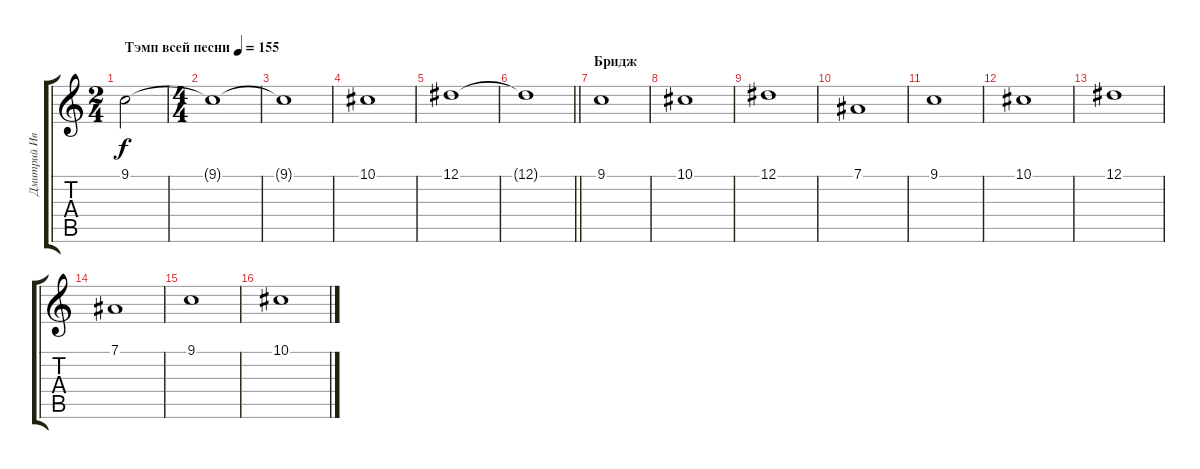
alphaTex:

\track ("Дмитрий Иванов" "Дмитрий Ив") {instrument stringensemble1}
\staff {score tabs}
\tuning (Eb4 Bb3 Gb3 Db3 Ab2 Eb2) {hide}
\ts (2 4)
\tempo (155 "Тэмп всей песни")
\clef g2
\ks c
9.1.2{dy f volume 11 instrument stringensemble1} |
\ts (4 4)
9.1{t}.1 |
9.1{t}.1 |
10.1.1 |
12.1.1 |
\barLineRight lightlight
12.1{t}.1 |
\section ("" "Бридж")
9.1.1 |
10.1.1 |
12.1.1 |
7.1.1 |
9.1.1 |
10.1.1 |
12.1.1 |
7.1.1 |
9.1.1 |
10.1.1
